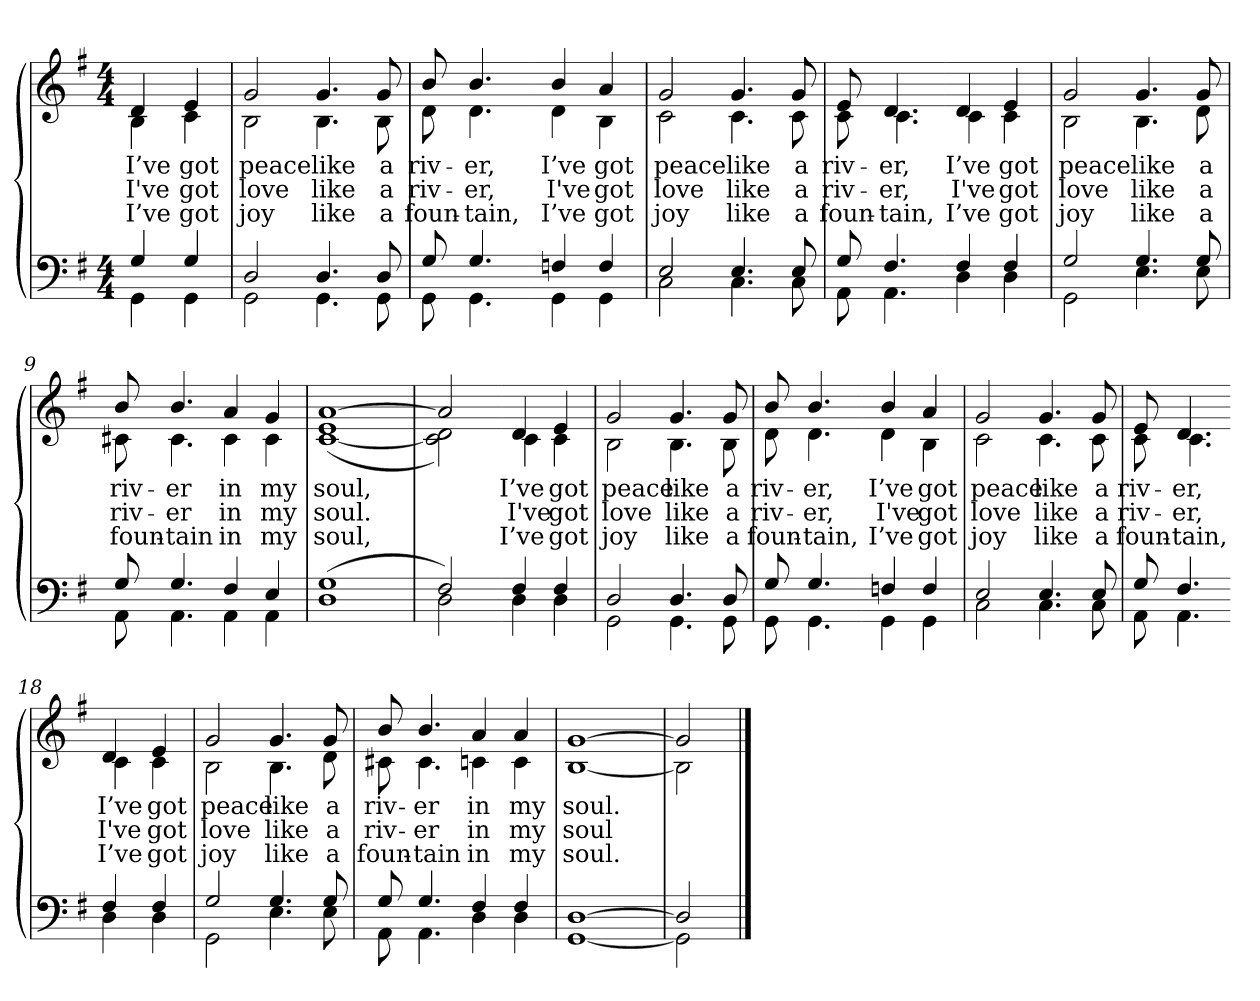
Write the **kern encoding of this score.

**kern	**kern	**text	**text	**text
*part2	*part1	*part1	*part1	*part1
*staff2	*staff1	*staff1	*staff1	*staff1
*clefF4	*clefG2	*	*	*
*k[f#]	*k[f#]	*	*	*
*M4/4	*M4/4	*	*	*
=1	=1	=1	=1	=1
*^	*	*	*	*
!	!	!LO:TX:b:i:t=Verse	!	!	!
!	!	!	!LO:LY:b	!LO:LY:b	!LO:LY:b
*	*	*^	*	*	*
4G/	4GG\	4d/	4B\	I’ve	I've	I’ve
!	!	!	!	!LO:LY:b	!LO:LY:b	!LO:LY:b
4G/	4GG\	4e/	4c\	got	got	got
=2	=2	=2	=2	=2	=2	=2
!	!	!	!	!LO:LY:b	!LO:LY:b	!LO:LY:b
2D/	2GG\	2g/	2B\	peace	love	joy
!	!	!	!	!LO:LY:b	!LO:LY:b	!LO:LY:b
4.D/	4.GG\	4.g/	4.B\	like	like	like
!	!	!	!	!LO:LY:b	!LO:LY:b	!LO:LY:b
8D/	8GG\	8g/	8B\	a	a	a
=3	=3	=3	=3	=3	=3	=3
!	!	!	!	!LO:LY:b	!LO:LY:b	!LO:LY:b
8G/	8GG\	8b/	8d\	riv-	riv-	foun-
!	!	!	!	!LO:LY:b	!LO:LY:b	!LO:LY:b
4.G/	4.GG\	4.b/	4.d\	-er,	-er,	-tain,
!!LO:LB:g=z	!!
=4-	=4-	=4-	=4-	=4-	=4-	=4-
!	!	!	!	!LO:LY:b	!LO:LY:b	!LO:LY:b
4Fn/	4GG\	4b/	4d\	I’ve	I've	I’ve
!	!	!	!	!LO:LY:b	!LO:LY:b	!LO:LY:b
4F/	4GG\	4a/	4B\	got	got	got
=5	=5	=5	=5	=5	=5	=5
!	!	!	!	!LO:LY:b	!LO:LY:b	!LO:LY:b
2E/	2C\	2g/	2c\	peace	love	joy
!	!	!	!	!LO:LY:b	!LO:LY:b	!LO:LY:b
4.E/	4.C\	4.g/	4.c\	like	like	like
!	!	!	!	!LO:LY:b	!LO:LY:b	!LO:LY:b
8E/	8C\	8g/	8c\	a	a	a
=6	=6	=6	=6	=6	=6	=6
!	!	!	!	!LO:LY:b	!LO:LY:b	!LO:LY:b
8G/	8AA\	8e/	8c\	riv-	riv-	foun-
!	!	!	!	!LO:LY:b	!LO:LY:b	!LO:LY:b
4.F#/	4.AA\	4.d/	4.c\	-er,	-er,	-tain,
!!LO:LB:g=z	!!
=7-	=7-	=7-	=7-	=7-	=7-	=7-
!	!	!	!	!LO:LY:b	!LO:LY:b	!LO:LY:b
4F#/	4D\	4d/	4c\	I’ve	I've	I’ve
!	!	!	!	!LO:LY:b	!LO:LY:b	!LO:LY:b
4F#/	4D\	4e/	4c\	got	got	got
=8	=8	=8	=8	=8	=8	=8
!	!	!	!	!LO:LY:b	!LO:LY:b	!LO:LY:b
2G/	2GG\	2g/	2B\	peace	love	joy
!	!	!	!	!LO:LY:b	!LO:LY:b	!LO:LY:b
4.G/	4.E\	4.g/	4.B\	like	like	like
!	!	!	!	!LO:LY:b	!LO:LY:b	!LO:LY:b
8G/	8E\	8g/	8d\	a	a	a
=9	=9	=9	=9	=9	=9	=9
!	!	!	!	!LO:LY:b	!LO:LY:b	!LO:LY:b
8G/	8AA\	8b/	8c#X\	riv-	riv-	foun-
!	!	!	!	!LO:LY:b	!LO:LY:b	!LO:LY:b
4.G/	4.AA\	4.b/	4.c#\	-er	-er	-tain
!	!	!	!	!LO:LY:b	!LO:LY:b	!LO:LY:b
4F#/	4AA\	4a/	4c#\	in	in	in
!	!	!	!	!LO:LY:b	!LO:LY:b	!LO:LY:b
4E/	4AA\	4g/	4c#\	my	my	my
=10	=10	=10	=10	=10	=10	=10
!	!	!	!	!LO:LY:b	!LO:LY:b	!LO:LY:b
(>1G	1D	[1a	(>[1c 1e	soul,	soul.	soul,
=11	=11	=11	=11	=11	=11	=11
2F#/)	2D\	2a/]	2c\] 2d\)	.	.	.
!!LO:LB:g=z	!!
=12-	=12-	=12-	=12-	=12-	=12-	=12-
!	!	!	!	!LO:LY:b	!LO:LY:b	!LO:LY:b
4F#/	4D\	4d/	4c\	I’ve	I've	I’ve
!	!	!	!	!LO:LY:b	!LO:LY:b	!LO:LY:b
4F#/	4D\	4e/	4c\	got	got	got
=13	=13	=13	=13	=13	=13	=13
!	!	!	!	!LO:LY:b	!LO:LY:b	!LO:LY:b
2D/	2GG\	2g/	2B\	peace	love	joy
!	!	!	!	!LO:LY:b	!LO:LY:b	!LO:LY:b
4.D/	4.GG\	4.g/	4.B\	like	like	like
!	!	!	!	!LO:LY:b	!LO:LY:b	!LO:LY:b
8D/	8GG\	8g/	8B\	a	a	a
=14	=14	=14	=14	=14	=14	=14
!	!	!	!	!LO:LY:b	!LO:LY:b	!LO:LY:b
8G/	8GG\	8b/	8d\	riv-	riv-	foun-
!	!	!	!	!LO:LY:b	!LO:LY:b	!LO:LY:b
4.G/	4.GG\	4.b/	4.d\	-er,	-er,	-tain,
!!LO:LB:g=z	!!
=15-	=15-	=15-	=15-	=15-	=15-	=15-
!	!	!	!	!LO:LY:b	!LO:LY:b	!LO:LY:b
4Fn/	4GG\	4b/	4d\	I’ve	I've	I’ve
!	!	!	!	!LO:LY:b	!LO:LY:b	!LO:LY:b
4F/	4GG\	4a/	4B\	got	got	got
=16	=16	=16	=16	=16	=16	=16
!	!	!	!	!LO:LY:b	!LO:LY:b	!LO:LY:b
2E/	2C\	2g/	2c\	peace	love	joy
!	!	!	!	!LO:LY:b	!LO:LY:b	!LO:LY:b
4.E/	4.C\	4.g/	4.c\	like	like	like
!	!	!	!	!LO:LY:b	!LO:LY:b	!LO:LY:b
8E/	8C\	8g/	8c\	a	a	a
=17	=17	=17	=17	=17	=17	=17
!	!	!	!	!LO:LY:b	!LO:LY:b	!LO:LY:b
8G/	8AA\	8e/	8c\	riv-	riv-	foun-
!	!	!	!	!LO:LY:b	!LO:LY:b	!LO:LY:b
4.F#/	4.AA\	4.d/	4.c\	-er,	-er,	-tain,
!!LO:LB:g=z	!!
=18-	=18-	=18-	=18-	=18-	=18-	=18-
!	!	!	!	!LO:LY:b	!LO:LY:b	!LO:LY:b
4F#/	4D\	4d/	4c\	I’ve	I've	I’ve
!	!	!	!	!LO:LY:b	!LO:LY:b	!LO:LY:b
4F#/	4D\	4e/	4c\	got	got	got
=19	=19	=19	=19	=19	=19	=19
!	!	!	!	!LO:LY:b	!LO:LY:b	!LO:LY:b
2G/	2GG\	2g/	2B\	peace	love	joy
!	!	!	!	!LO:LY:b	!LO:LY:b	!LO:LY:b
4.G/	4.E\	4.g/	4.B\	like	like	like
!	!	!	!	!LO:LY:b	!LO:LY:b	!LO:LY:b
8G/	8E\	8g/	8d\	a	a	a
=20	=20	=20	=20	=20	=20	=20
!	!	!	!	!LO:LY:b	!LO:LY:b	!LO:LY:b
8G/	8AA\	8b/	8c#X\	riv-	riv-	foun-
!	!	!	!	!LO:LY:b	!LO:LY:b	!LO:LY:b
4.G/	4.AA\	4.b/	4.c#\	-er	-er	-tain
!	!	!	!	!LO:LY:b	!LO:LY:b	!LO:LY:b
4F#/	4D\	4a/	4cn\	in	in	in
!	!	!	!	!LO:LY:b	!LO:LY:b	!LO:LY:b
4F#/	4D\	4a/	4c\	my	my	my
=21	=21	=21	=21	=21	=21	=21
!	!	!	!	!LO:LY:b	!LO:LY:b	!LO:LY:b
[1D	[1GG	[1g	[1B	soul.	soul	soul.
=22	=22	=22	=22	=22	=22	=22
2D/]	2GG\]	2g/]	2B\]	.	.	.
*v	*v	*	*	*	*	*
*	*v	*v	*	*	*
==	==	==	==	==
*-	*-	*-	*-	*-
